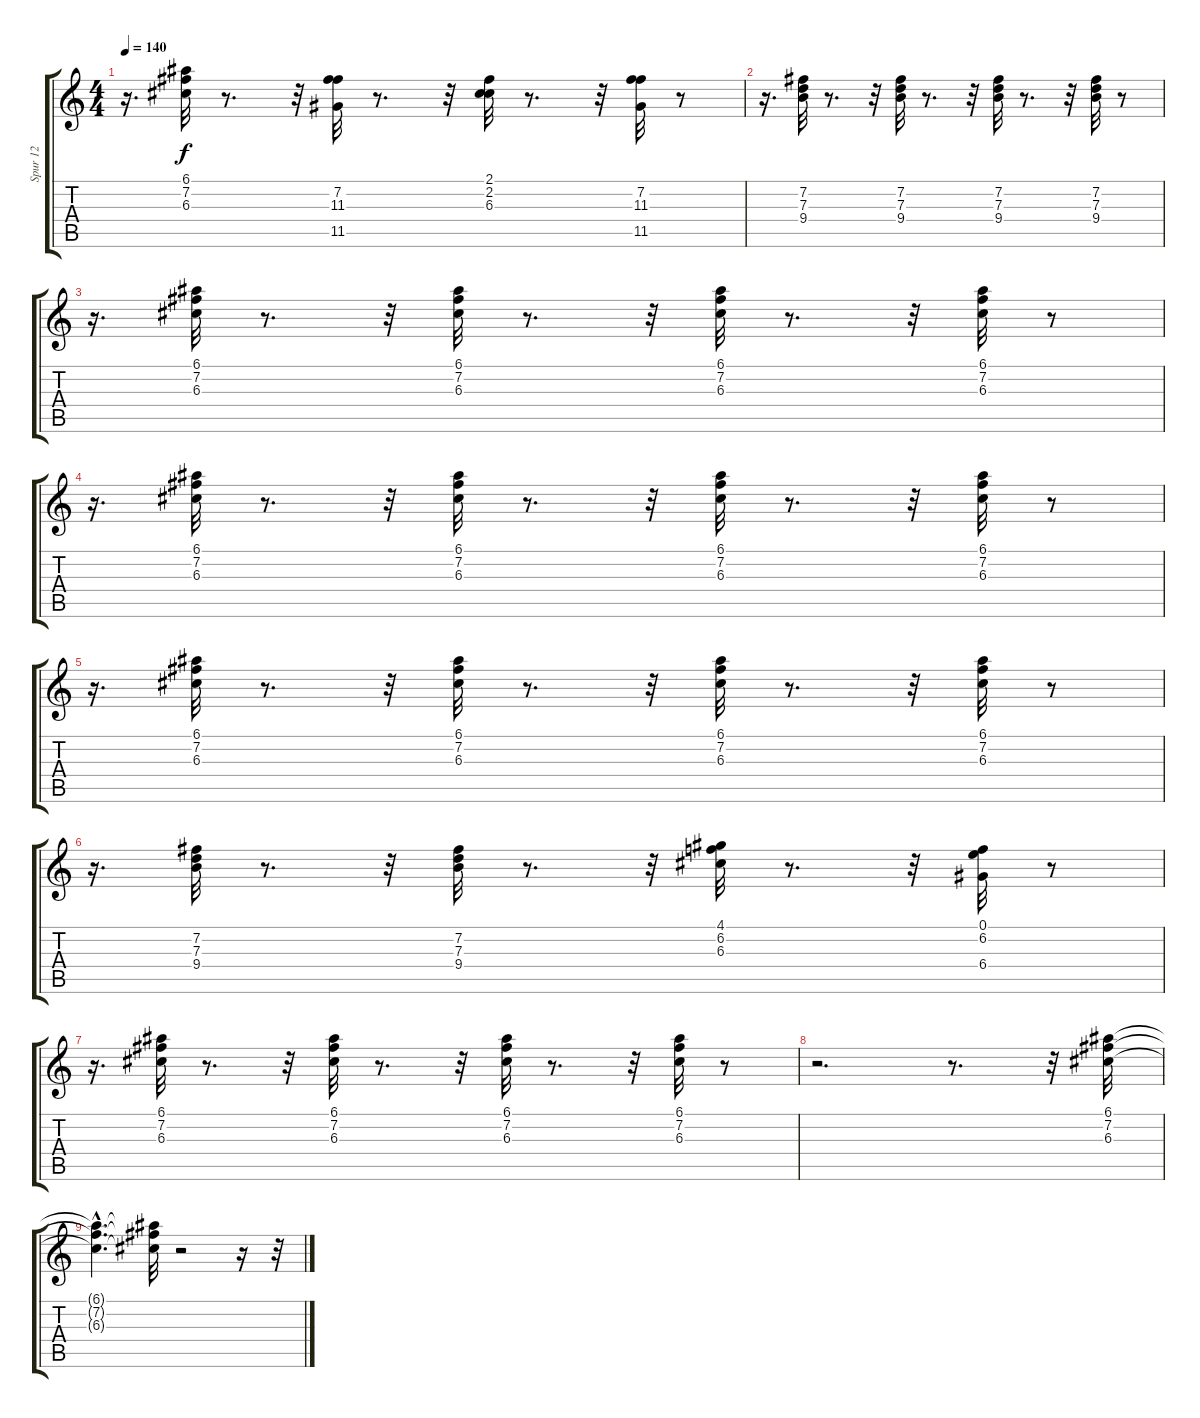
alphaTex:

\track ("Spur 12" "Spur 12") {instrument acousticguitarsteel}
\staff {score tabs}
\tuning (E4 B3 G3 D3 A2 E2) {hide}
\ts (4 4)
\tempo 140
\clef g2
\ks c
r.16{d dy f} (6.1 7.2 6.3).32 r.8{d} r.32 (7.2 11.3 11.5).32 r.8{d} r.32 (2.1 2.2 6.3).32 r.8{d} r.32 (7.2 11.3 11.5).32 r.8 |
r.16{d} (7.2 7.3 9.4).32 r.8{d} r.32 (7.2 7.3 9.4).32 r.8{d} r.32 (7.2 7.3 9.4).32 r.8{d} r.32 (7.2 7.3 9.4).32 r.8 |
r.16{d} (6.1 7.2 6.3).32 r.8{d} r.32 (6.1 7.2 6.3).32 r.8{d} r.32 (6.1 7.2 6.3).32 r.8{d} r.32 (6.1 7.2 6.3).32 r.8 |
r.16{d} (6.1 7.2 6.3).32 r.8{d} r.32 (6.1 7.2 6.3).32 r.8{d} r.32 (6.1 7.2 6.3).32 r.8{d} r.32 (6.1 7.2 6.3).32 r.8 |
r.16{d} (6.1 7.2 6.3).32 r.8{d} r.32 (6.1 7.2 6.3).32 r.8{d} r.32 (6.1 7.2 6.3).32 r.8{d} r.32 (6.1 7.2 6.3).32 r.8 |
r.16{d} (7.2 7.3 9.4).32 r.8{d} r.32 (7.2 7.3 9.4).32 r.8{d} r.32 (4.1 6.2 6.3).32 r.8{d} r.32 (0.1 6.2 6.4).32 r.8 |
r.16{d} (6.1 7.2 6.3).32 r.8{d} r.32 (6.1 7.2 6.3).32 r.8{d} r.32 (6.1 7.2 6.3).32 r.8{d} r.32 (6.1 7.2 6.3).32 r.8 |
r.2{d} r.8{d} r.32 (6.1 7.2 6.3).32 |
(6.1{hac t} 7.2{hac t} 6.3{hac t}).4{d} (6.1{t} 7.2{t} 6.3{t}).32 r.2 r.16 r.32
